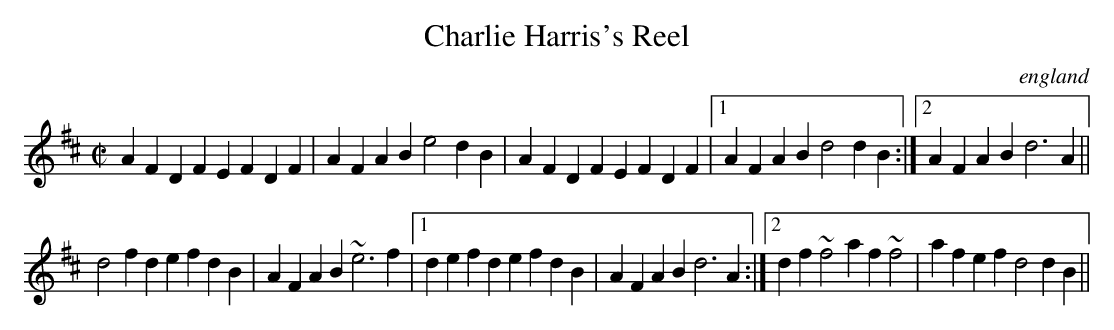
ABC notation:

X:1
T:Charlie Harris's Reel
O:england
M:C|
L:1/4
K:D
AFDF EFDF|AFAB e2dB|AFDF EFDF|1 AFAB d2dB:|2 AFAB d3A||
d2fd efdB|AFAB ~e3f|1 defd efdB|AFAB d3A:|2 df~f2 af~f2|afef d2dB||
